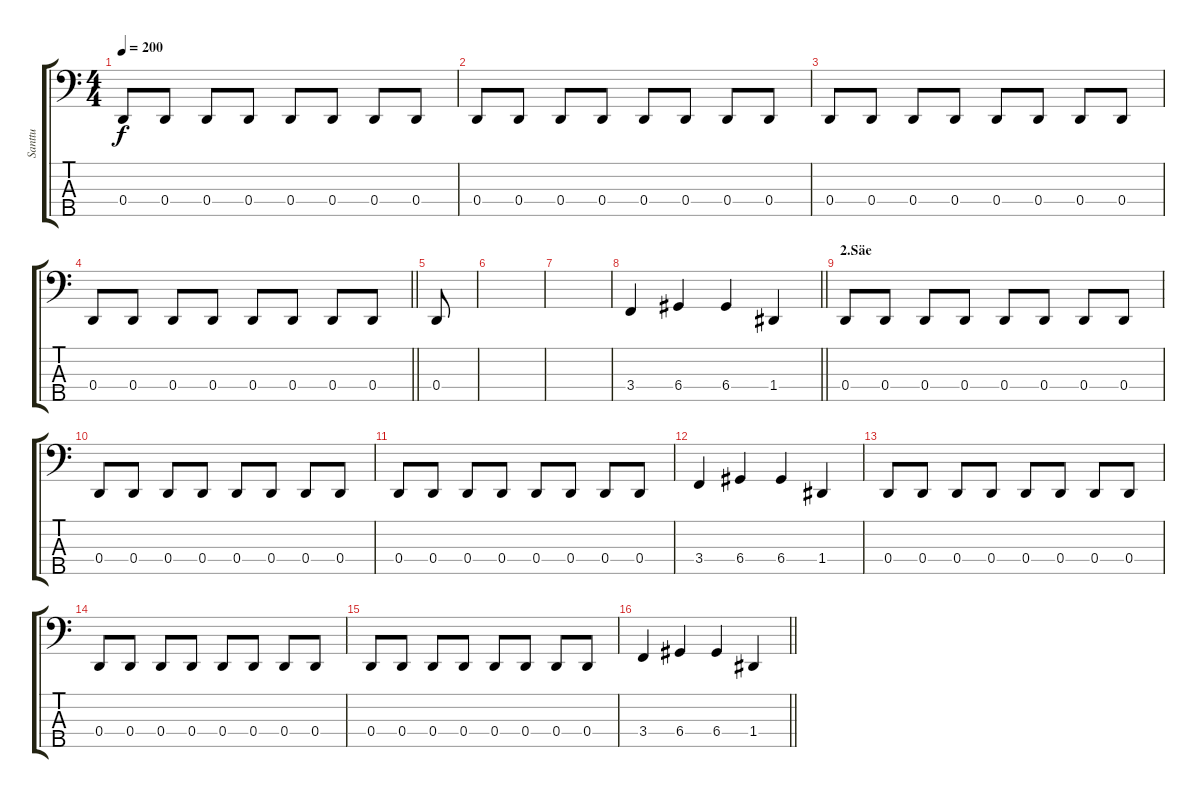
\track ("Santtu" "Santtu") {instrument electricbasspick}
\staff {score tabs}
\tuning (G2 D2 A1 D1 A0) {hide}
\ts (4 4)
\tempo 200
\clef f4
\ks c
0.4.8{dy f} 0.4.8 0.4.8 0.4.8 0.4.8 0.4.8 0.4.8 0.4.8 |
0.4.8 0.4.8 0.4.8 0.4.8 0.4.8 0.4.8 0.4.8 0.4.8 |
0.4.8 0.4.8 0.4.8 0.4.8 0.4.8 0.4.8 0.4.8 0.4.8 |
\barLineRight lightlight
0.4.8 0.4.8 0.4.8 0.4.8 0.4.8 0.4.8 0.4.8 0.4.8 |
\section ("" "")
0.4.8 |
|
|
\barLineRight lightlight
3.4.4 6.4.4 6.4.4 1.4.4 |
\section ("" "2.Säe")
0.4.8 0.4.8 0.4.8 0.4.8 0.4.8 0.4.8 0.4.8 0.4.8 |
0.4.8 0.4.8 0.4.8 0.4.8 0.4.8 0.4.8 0.4.8 0.4.8 |
0.4.8 0.4.8 0.4.8 0.4.8 0.4.8 0.4.8 0.4.8 0.4.8 |
3.4.4 6.4.4 6.4.4 1.4.4 |
0.4.8 0.4.8 0.4.8 0.4.8 0.4.8 0.4.8 0.4.8 0.4.8 |
0.4.8 0.4.8 0.4.8 0.4.8 0.4.8 0.4.8 0.4.8 0.4.8 |
0.4.8 0.4.8 0.4.8 0.4.8 0.4.8 0.4.8 0.4.8 0.4.8 |
\barLineRight lightlight
3.4.4 6.4.4 6.4.4 1.4.4
